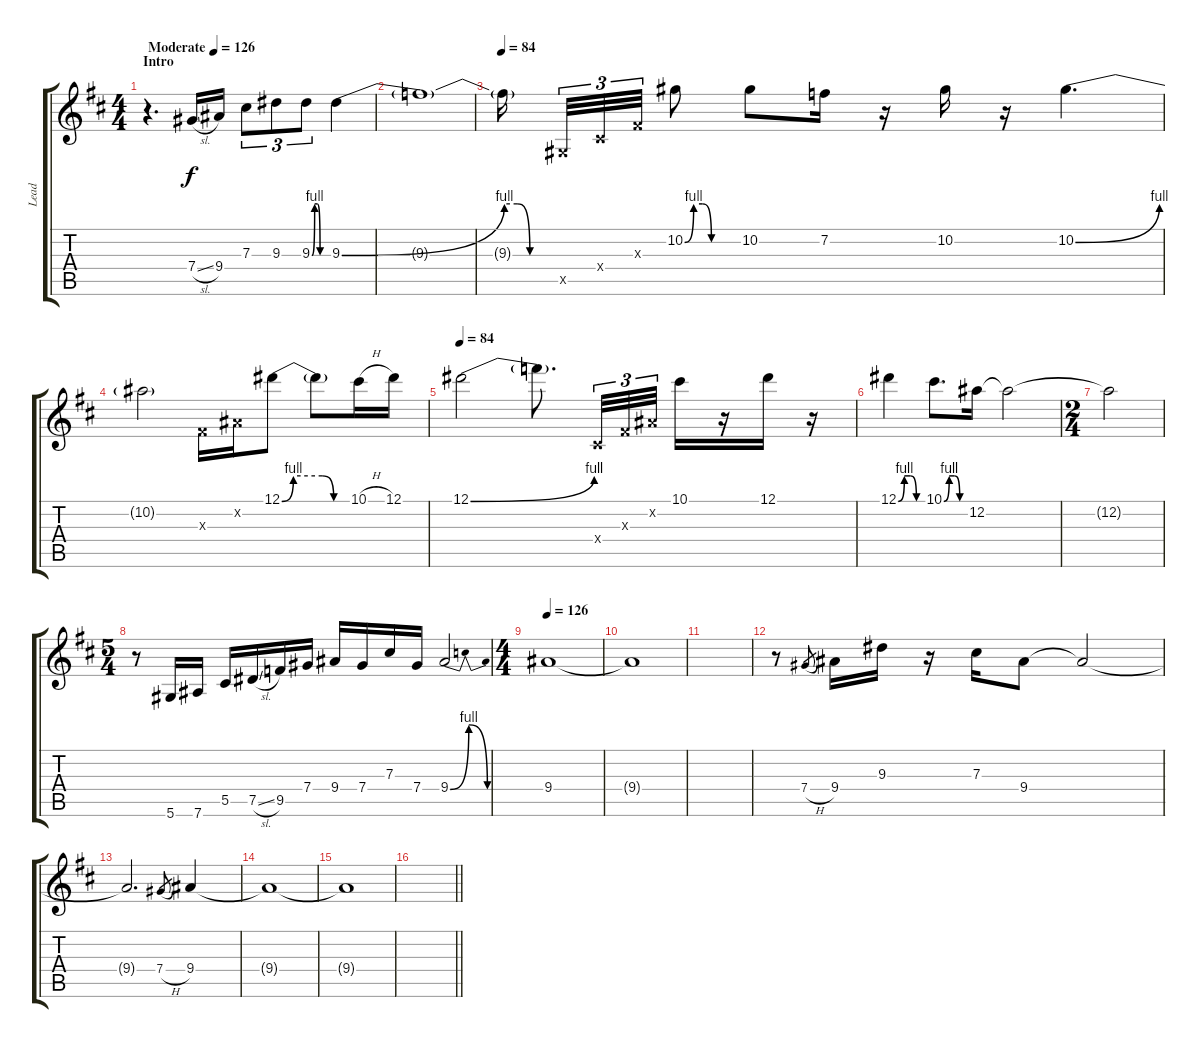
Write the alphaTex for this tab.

\track ("Lead" "Lead") {instrument overdrivenguitar}
\staff {score tabs}
\tuning (Eb4 Bb3 Gb3 Db3 Ab2 Eb2) {hide}
\ts (4 4)
\section ("" "Intro")
\tempo (126 "Moderate")
\tempo 84
\tempo (126 "Moderate")
\clef g2
\ks d
r.4{d dy f instrument overdrivenguitar} 7.4{sl}.16 9.4.16 7.3.8{tu (3 2)} 9.3.8{tu (3 2)} 9.3{be (custom 0 0 10 4 20 4 30 0 60 0)}.8{tu (3 2)} 9.3{be (bend 0 0 60 4)}.4 |
9.3{t}.1 |
\tempo 84
9.3{be (custom 0 4 15 4 30 0 60 0) t}.16{beam splitsecondary} 0.5{x}.32{tu (3 2)} 0.4{x}.32{tu (3 2)} 0.3{x}.32{tu (3 2)} 10.2{be (custom 0 0 10 4 20 4 30 0 60 0)}.8 10.2.8 7.2.16 r.16 10.2.16 r.16 10.2{be (bend 0 0 60 4)}.4{d} |
10.2{t}.2 0.3{x}.16 0.2{x}.16 12.1{be (custom 0 0 10 4 35 4 45 0 60 0)}.8 12.1{t}.8 10.1{h}.16 12.1.16 |
\tempo 84
12.1{be (bend 0 0 60 4)}.2 12.1{t}.8{d} 0.4{x}.32{tu (3 2)} 0.3{x}.32{tu (3 2)} 0.2{x}.32{tu (3 2)} 10.1.16 r.16 12.1.16 r.16 |
12.1{be (custom 0 0 15 4 30 4 45 0 60 0)}.4 10.1{be (custom 0 0 15 4 30 4 45 0 60 0)}.8{d} 12.2.16 12.2{t}.2 |
\ts (2 4)
12.2{t}.2 |
\ts (5 4)
r.8 5.6.16 7.6.16 5.5.16 7.5{sl}.16 9.5.16 7.4.16 9.4.16 7.4.16 7.3.16 7.4.16 9.4{be (bendrelease 0 0 15 4 50 4 60 0)}.2 |
\ts (4 4)
\tempo 126
9.4.1 |
9.4{t}.1 |
|
r.8 7.4{h}.8{gr} 9.4.16 9.3.16 r.16 7.3.16 9.4.8 9.4{t}.2 |
9.4{t}.2{d} 7.4{h}.8{gr} 9.4.4 |
9.4{t}.1 |
9.4{t}.1 |
\barLineRight lightlight
